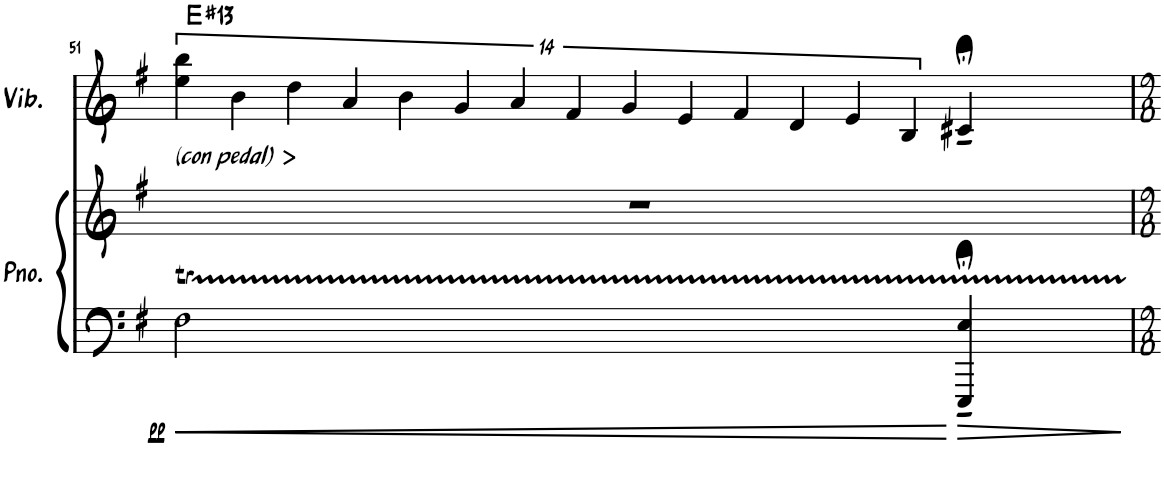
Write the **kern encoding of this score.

**kern	**kern	**harte	**kern	**dynam	**harte
*part2	*part2	*part2	*part1	*part1	*part1
*staff3	*staff2	*	*staff1	*staff1	*
*I"Piano	*	*	*I"Vibraphone	*	*
*I'Pno.	*	*	*I'Vib.	*	*
!!LO:PB:g=z
*clefF4	*clefG2	*	*clefG2	*	*
*k[f#]	*k[f#]	*	*k[f#]	*	*
*M3/4	*M3/4	*	*M3/4	*	*
=51	=51	=51	=51	=51	=51
!	!	!	!LO:TX:b:i:t=(con pedal)	!	!
!	!	!LO:H:kt=13	!	!LO:HP:b	!LO:H:kt=13
2F#t\	2.r	E#:9(11,13)	28ee\ 28bb\	>	E#:9(11,13)
.	.	.	28b\	]	.
.	.	.	28dd\	.	.
.	.	.	28a/	.	.
.	.	.	28b\	.	.
.	.	.	28g/	.	.
.	.	.	28a/	.	.
.	.	.	28f#/	.	.
.	.	.	28g/	.	.
.	.	.	28e/	.	.
.	.	.	28f#/	.	.
.	.	.	28d/	.	.
.	.	.	28e/	.	.
.	.	.	28B/	.	.
4EEE/;<~ 4E/;<~	.	.	4c#X;<~/	.	.
=	=	=	=	=	=
*-	*-	*-	*-	*-	*-
